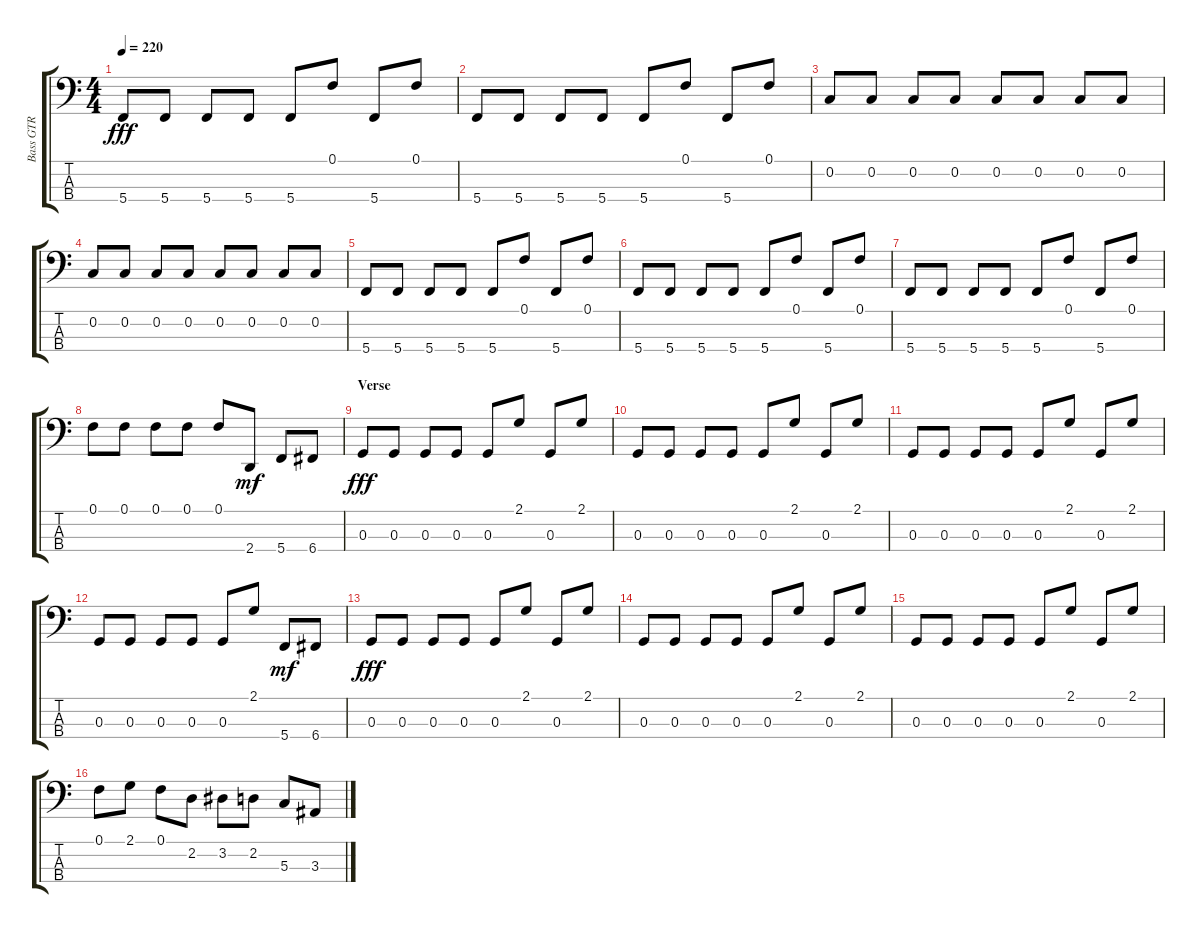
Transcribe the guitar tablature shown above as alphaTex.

\track ("Bass GTR" "Bass GTR") {instrument electricbassfinger}
\staff {score tabs}
\tuning (F2 C2 G1 C1) {hide}
\ts (4 4)
\tempo 220
\clef f4
\ks aminor
5.4.8{dy fff} 5.4.8 5.4.8 5.4.8 5.4.8 0.1.8 5.4.8 0.1.8 |
5.4.8 5.4.8 5.4.8 5.4.8 5.4.8 0.1.8 5.4.8 0.1.8 |
0.2.8 0.2.8 0.2.8 0.2.8 0.2.8 0.2.8 0.2.8 0.2.8 |
0.2.8 0.2.8 0.2.8 0.2.8 0.2.8 0.2.8 0.2.8 0.2.8 |
5.4.8 5.4.8 5.4.8 5.4.8 5.4.8 0.1.8 5.4.8 0.1.8 |
5.4.8 5.4.8 5.4.8 5.4.8 5.4.8 0.1.8 5.4.8 0.1.8 |
5.4.8 5.4.8 5.4.8 5.4.8 5.4.8 0.1.8 5.4.8 0.1.8 |
0.1.8 0.1.8 0.1.8 0.1.8 0.1.8 2.4.8{dy mf} 5.4.8 6.4.8 |
\section ("" "Verse")
0.3.8{dy fff} 0.3.8 0.3.8 0.3.8 0.3.8 2.1.8 0.3.8 2.1.8 |
0.3.8 0.3.8 0.3.8 0.3.8 0.3.8 2.1.8 0.3.8 2.1.8 |
0.3.8 0.3.8 0.3.8 0.3.8 0.3.8 2.1.8 0.3.8 2.1.8 |
0.3.8 0.3.8 0.3.8 0.3.8 0.3.8 2.1.8 5.4.8{dy mf} 6.4.8 |
0.3.8{dy fff} 0.3.8 0.3.8 0.3.8 0.3.8 2.1.8 0.3.8 2.1.8 |
0.3.8 0.3.8 0.3.8 0.3.8 0.3.8 2.1.8 0.3.8 2.1.8 |
0.3.8 0.3.8 0.3.8 0.3.8 0.3.8 2.1.8 0.3.8 2.1.8 |
0.1.8 2.1.8 0.1.8 2.2.8 3.2.8 2.2.8 5.3.8 3.3.8
